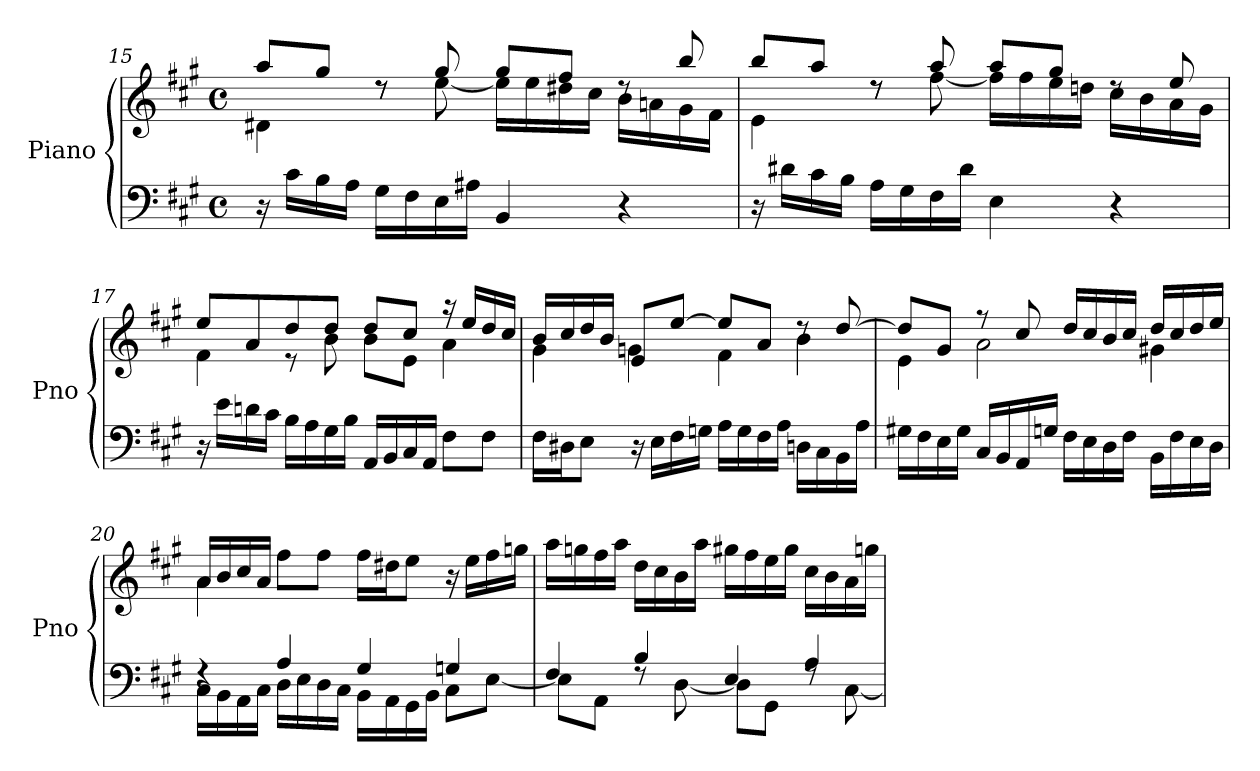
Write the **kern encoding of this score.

**kern	**kern
*part1	*part1
*staff2	*staff1
*I"Piano	*
*I'Pno	*
*clefF4	*clefG2
*k[f#c#g#]	*k[f#c#g#]
*M4/4	*M4/4
*met(c)	*met(c)
=15	=15
*	*^
16r	8aa/L	4d#X\
16c#\LL	.	.
16B\	8gg#/J	.
16A\JJ	.	.
16G#\LL	8rdd	8rdd
16F#\	.	.
16E\	8gg#/	[8ee\
16A#X\JJ	.	.
4BB/	8gg#/L	16ee\LL]
.	.	16ee\
.	8ff#/J	16dd#X\
.	.	16cc#\JJ
4r	8rdd	16b\LL
.	.	16an\
.	8bb/	16g#\
.	.	16f#\JJ
!!LO:LB:g=z	!!
=16	=16	=16
16r	8bb/L	4e\
16d#X\LL	.	.
16c#\	8aa/J	.
16B\JJ	.	.
16A\LL	8rdd	8rdd
16G#\	.	.
16F#\	8aa/	[8ff#\
16d#\JJ	.	.
4E\	8aa/L	16ff#\LL]
.	.	16ff#\
.	8gg#/J	16ee\
.	.	16ddn\JJ
4r	8rdd	16cc#\LL
.	.	16b\
.	8ee/	16a\
.	.	16g#\JJ
=17	=17	=17
16r	8ee/L	4f#\
16e\LL	.	.
16dn\	8a/	.
16c#\JJ	.	.
16B\LL	8dd/	8r
16A\	.	.
16G#\	8dd/J	8b\
16B\JJ	.	.
16AA/LL	8dd/L	8b\L
16BB/	.	.
16C#/	8cc#/J	8e\J
16AA/JJ	.	.
8F#\L	16r	4a\
.	16ee/LL	.
8F#\J	16dd/	.
.	16cc#/JJ	.
=18	=18	=18
16F#\LL	16b/LL	4g#\
16D#X\J	16cc#/	.
8E\J	16dd/	.
.	16b/JJ	.
16r	8e/L	4gn\
16E\LL	.	.
16F#\	[8ee/J	.
16Gn\JJ	.	.
16A\LL	8ee/L]	4f#\
16G\	.	.
16F#\	8a/J	.
16A\JJ	.	.
16Dn\LL	8rdd	4b\
16C#\	.	.
16BB\	[8dd/	.
16A\JJ	.	.
!!LO:LB:g=z	!!
=19	=19	=19
16G#X\LL	8dd/L]	4e\
16F#\	.	.
16E\	8g#/J	.
16G#\JJ	.	.
16C#/LL	8r	2a\
16BB/	.	.
16AA/	8cc#/	.
16Gn/JJ	.	.
16F#\LL	16dd/LL	.
16E\	16cc#/	.
16D\	16b/	.
16F#\JJ	16cc#/JJ	.
16BB\LL	16dd/LL	4g#X\
16F#\	16cc#/	.
16E\	16dd/	.
16D\JJ	16ee/JJ	.
=20	=20	=20
*^	*	*
4rF	16C#\LL	16a/LL	4a\
.	16BB\	16b/	.
.	16AA\	16cc#/	.
.	16C#\JJ	16a/JJ	.
4A/	16D\LL	8ff#\L	2.ryy
.	16E\	.	.
.	16D\	8ff#\J	.
.	16C#\JJ	.	.
4G#/	16BB\LL	16ff#\LL	.
.	16AA\	16dd#X\J	.
.	16GG#\	8ee\J	.
.	16BB\JJ	.	.
4Gn/	8C#\L	16r	.
.	.	16ee\LL	.
.	[8E\J	16ff#\	.
.	.	16ggn\JJ	.
*	*	*v	*v
=21	=21	=21
4F#/	8E\L]	16aa\LL
.	.	16ggn\
.	8AA\J	16ff#\
.	.	16aa\JJ
4B/	8rF	16dd\LL
.	.	16cc#\
.	[8D\	16b\
.	.	16aa\JJ
4E/	8D\L]	16gg#X\LL
.	.	16ff#\
.	8GG#\J	16ee\
.	.	16gg#\JJ
4A/	8rF	16cc#\LL
.	.	16b\
.	[8C#\	16a\
.	.	16ggn\JJ
*v	*v	*
=	=
*-	*-
